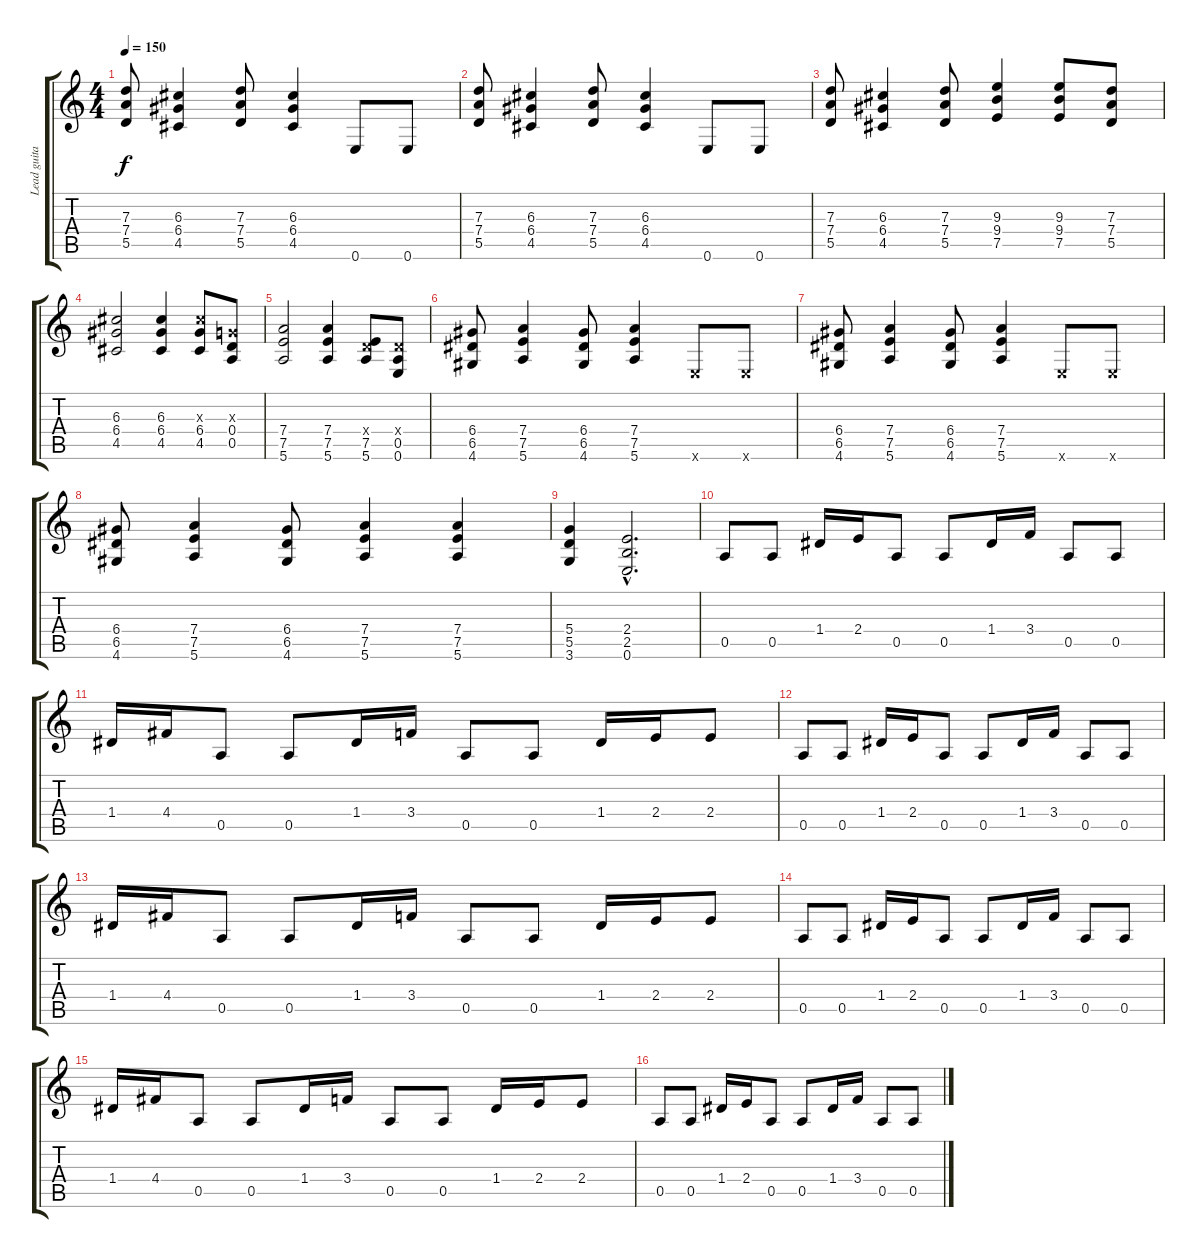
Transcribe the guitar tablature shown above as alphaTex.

\track ("Lead guitar" "Lead guita") {instrument overdrivenguitar}
\staff {score tabs}
\tuning (E4 B3 G3 D3 A2 E2) {hide}
\ts (4 4)
\tempo 150
\clef g2
\ks c
(7.3 7.4 5.5).8{dy f} (6.3 6.4 4.5).4 (7.3 7.4 5.5).8 (6.3 6.4 4.5).4 0.6.8 0.6.8 |
(7.3 7.4 5.5).8 (6.3 6.4 4.5).4 (7.3 7.4 5.5).8 (6.3 6.4 4.5).4 0.6.8 0.6.8 |
(7.3 7.4 5.5).8 (6.3 6.4 4.5).4 (7.3 7.4 5.5).8 (9.3 9.4 7.5).4 (9.3 9.4 7.5).8 (7.3 7.4 5.5).8 |
(6.3 6.4 4.5).2 (6.3 6.4 4.5).4 (6.3{x} 6.4 4.5).8 (0.3{x} 0.4 0.5).8 |
(7.4 7.5 5.6).2 (7.4 7.5 5.6).4 (0.4{x} 7.5 5.6).8 (0.4{x} 0.5 0.6).8 |
(6.4 6.5 4.6).8 (7.4 7.5 5.6).4 (6.4 6.5 4.6).8 (7.4 7.5 5.6).4 0.6{x}.8 0.6{x}.8 |
(6.4 6.5 4.6).8 (7.4 7.5 5.6).4 (6.4 6.5 4.6).8 (7.4 7.5 5.6).4 0.6{x}.8 0.6{x}.8 |
(6.4 6.5 4.6).8 (7.4 7.5 5.6).4 (6.4 6.5 4.6).8 (7.4 7.5 5.6).4 (7.4 7.5 5.6).4 |
(5.4 5.5 3.6).4 (2.4{hac} 2.5{hac} 0.6{hac}).2{d} |
0.5.8 0.5.8 1.4.16 2.4.16 0.5.8 0.5.8 1.4.16 3.4.16 0.5.8 0.5.8 |
1.4.16 4.4.16 0.5.8 0.5.8 1.4.16 3.4.16 0.5.8 0.5.8 1.4.16 2.4.16 2.4.8 |
0.5.8 0.5.8 1.4.16 2.4.16 0.5.8 0.5.8 1.4.16 3.4.16 0.5.8 0.5.8 |
1.4.16 4.4.16 0.5.8 0.5.8 1.4.16 3.4.16 0.5.8 0.5.8 1.4.16 2.4.16 2.4.8 |
0.5.8 0.5.8 1.4.16 2.4.16 0.5.8 0.5.8 1.4.16 3.4.16 0.5.8 0.5.8 |
1.4.16 4.4.16 0.5.8 0.5.8 1.4.16 3.4.16 0.5.8 0.5.8 1.4.16 2.4.16 2.4.8 |
0.5.8 0.5.8 1.4.16 2.4.16 0.5.8 0.5.8 1.4.16 3.4.16 0.5.8 0.5.8
